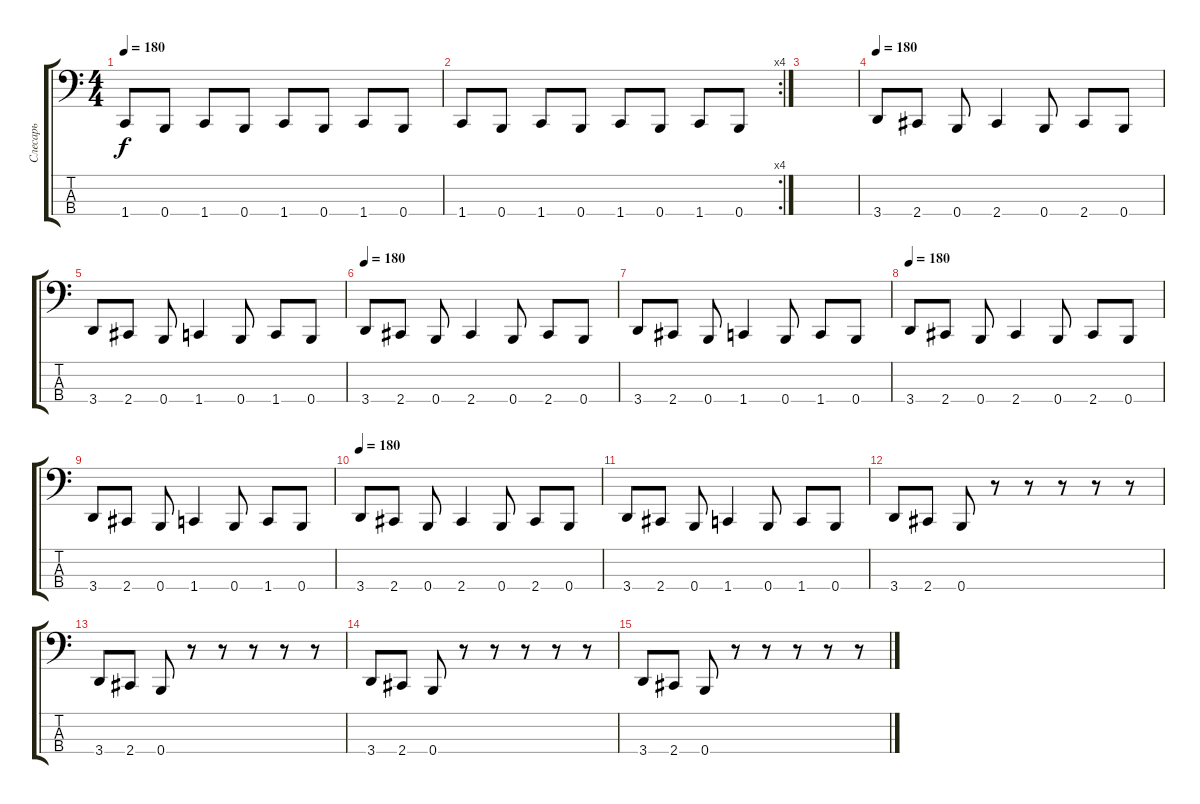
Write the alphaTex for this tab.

\track ("Слесарь" "Слесарь") {instrument electricbasspick}
\staff {score tabs}
\tuning (E2 B1 Gb1 B0) {hide}
\ts (4 4)
\tempo 180
\clef f4
\ks c
1.4.8{dy f} 0.4.8 1.4.8 0.4.8 1.4.8 0.4.8 1.4.8 0.4.8 |
\rc 4
1.4.8 0.4.8 1.4.8 0.4.8 1.4.8 0.4.8 1.4.8 0.4.8 |
|
\tempo 180
3.4.8 2.4.8 0.4.8 2.4.4 0.4.8 2.4.8 0.4.8 |
3.4.8 2.4.8 0.4.8 1.4.4 0.4.8 1.4.8 0.4.8 |
\tempo 180
3.4.8 2.4.8 0.4.8 2.4.4 0.4.8 2.4.8 0.4.8 |
3.4.8 2.4.8 0.4.8 1.4.4 0.4.8 1.4.8 0.4.8 |
\tempo 180
3.4.8 2.4.8 0.4.8 2.4.4 0.4.8 2.4.8 0.4.8 |
3.4.8 2.4.8 0.4.8 1.4.4 0.4.8 1.4.8 0.4.8 |
\tempo 180
3.4.8 2.4.8 0.4.8 2.4.4 0.4.8 2.4.8 0.4.8 |
3.4.8 2.4.8 0.4.8 1.4.4 0.4.8 1.4.8 0.4.8 |
3.4.8 2.4.8 0.4.8 r.8 r.8 r.8 r.8 r.8 |
3.4.8 2.4.8 0.4.8 r.8 r.8 r.8 r.8 r.8 |
3.4.8 2.4.8 0.4.8 r.8 r.8 r.8 r.8 r.8 |
3.4.8 2.4.8 0.4.8 r.8 r.8 r.8 r.8 r.8
